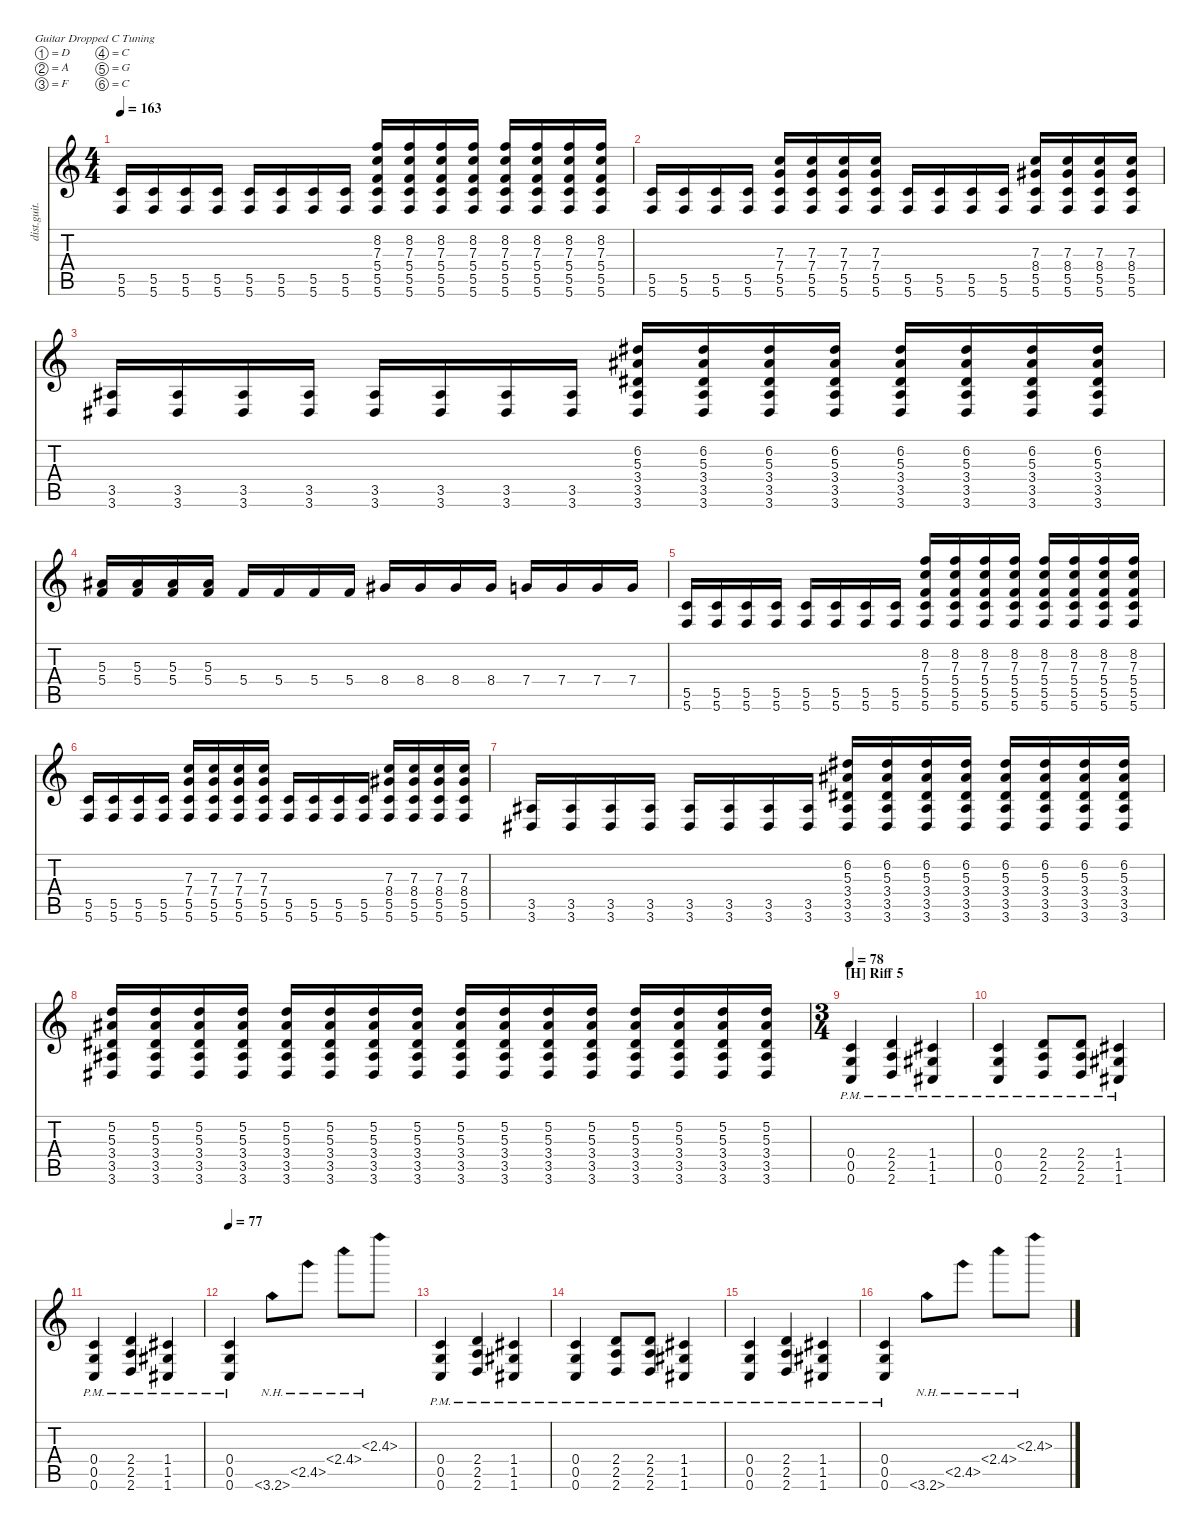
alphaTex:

\hideDynamics
\bracketExtendMode nobrackets
\track ("E.Guitar L" "dist.guit.") {instrument overdrivenguitar}
\staff {score tabs}
\tuning (D4 A3 F3 C3 G2 C2)
\ts (4 4)
\tempo 163
\clef g2
\ks c
(5.6 5.5).16{dy mf beam Up} (5.6 5.5).16{beam Up} (5.6 5.5).16{beam Up} (5.6 5.5).16{beam Up} (5.5 5.6).16{beam Up} (5.5 5.6).16{beam Up} (5.5 5.6).16{beam Up} (5.6 5.5).16{beam Up} (7.3 8.2 5.4 5.5 5.6).16{beam Up} (7.3 8.2 5.4 5.5 5.6).16{beam Up} (7.3 8.2 5.4 5.5 5.6).16{beam Up} (7.3 8.2 5.4 5.5 5.6).16{beam Up} (7.3 8.2 5.4 5.5 5.6).16{beam Up} (8.2 7.3 5.4 5.5 5.6).16{beam Up} (8.2 7.3 5.4 5.5 5.6).16{beam Up} (8.2 7.3 5.4 5.5 5.6).16{beam Up} |
(5.6 5.5).16{beam Up} (5.6 5.5).16{beam Up} (5.6 5.5).16{beam Up} (5.6 5.5).16{beam Up} (5.5 5.6 7.4 7.3).16{beam Up} (5.5 5.6 7.4 7.3).16{beam Up} (5.5 5.6 7.4 7.3).16{beam Up} (5.6 5.5 7.4 7.3).16{beam Up} (5.5 5.6).16{beam Up} (5.5 5.6).16{beam Up} (5.5 5.6).16{beam Up} (5.5 5.6).16{beam Up} (5.5 5.6 8.4{acc #} 7.3).16{beam Up} (5.5 5.6 8.4{acc #} 7.3).16{beam Up} (5.5 5.6 8.4{acc #} 7.3).16{beam Up} (5.5 5.6 8.4{acc #} 7.3).16{beam Up} |
(3.6{acc #} 3.5{acc #}).16{beam Up} (3.6{acc #} 3.5{acc #}).16{beam Up} (3.6{acc #} 3.5{acc #}).16{beam Up} (3.6{acc #} 3.5{acc #}).16{beam Up} (3.5{acc #} 3.6{acc #}).16{beam Up} (3.5{acc #} 3.6{acc #}).16{beam Up} (3.5{acc #} 3.6{acc #}).16{beam Up} (3.6{acc #} 3.5{acc #}).16{beam Up} (5.3{acc #} 6.2{acc #} 3.4{acc #} 3.5{acc #} 3.6{acc #}).16{beam Up} (5.3{acc #} 6.2{acc #} 3.4{acc #} 3.5{acc #} 3.6{acc #}).16{beam Up} (5.3{acc #} 6.2{acc #} 3.4{acc #} 3.5{acc #} 3.6{acc #}).16{beam Up} (5.3{acc #} 6.2{acc #} 3.4{acc #} 3.5{acc #} 3.6{acc #}).16{beam Up} (5.3{acc #} 6.2{acc #} 3.4{acc #} 3.5{acc #} 3.6{acc #}).16{beam Up} (6.2{acc #} 5.3{acc #} 3.4{acc #} 3.5{acc #} 3.6{acc #}).16{beam Up} (6.2{acc #} 5.3{acc #} 3.4{acc #} 3.5{acc #} 3.6{acc #}).16{beam Up} (6.2{acc #} 5.3{acc #} 3.4{acc #} 3.5{acc #} 3.6{acc #}).16{beam Up} |
(5.3{acc #} 5.4).16{beam Up} (5.3{acc #} 5.4).16{beam Up} (5.3{acc #} 5.4).16{beam Up} (5.3{acc #} 5.4).16{beam Up} 5.4.16{beam Up} 5.4.16{beam Up} 5.4.16{beam Up} 5.4.16{beam Up} 8.4{acc #}.16{beam Up} 8.4{acc #}.16{beam Up} 8.4{acc #}.16{beam Up} 8.4{acc #}.16{beam Up} 7.4.16{beam Up} 7.4.16{beam Up} 7.4.16{beam Up} 7.4.16{beam Up} |
(5.6 5.5).16{beam Up} (5.6 5.5).16{beam Up} (5.6 5.5).16{beam Up} (5.6 5.5).16{beam Up} (5.5 5.6).16{beam Up} (5.5 5.6).16{beam Up} (5.5 5.6).16{beam Up} (5.6 5.5).16{beam Up} (7.3 8.2 5.4 5.5 5.6).16{beam Up} (7.3 8.2 5.4 5.5 5.6).16{beam Up} (7.3 8.2 5.4 5.5 5.6).16{beam Up} (7.3 8.2 5.4 5.5 5.6).16{beam Up} (7.3 8.2 5.4 5.5 5.6).16{beam Up} (8.2 7.3 5.4 5.5 5.6).16{beam Up} (8.2 7.3 5.4 5.5 5.6).16{beam Up} (8.2 7.3 5.4 5.5 5.6).16{beam Up} |
(5.6 5.5).16{beam Up} (5.6 5.5).16{beam Up} (5.6 5.5).16{beam Up} (5.6 5.5).16{beam Up} (5.5 5.6 7.4 7.3).16{beam Up} (5.5 5.6 7.4 7.3).16{beam Up} (5.5 5.6 7.4 7.3).16{beam Up} (5.6 5.5 7.4 7.3).16{beam Up} (5.5 5.6).16{beam Up} (5.5 5.6).16{beam Up} (5.5 5.6).16{beam Up} (5.5 5.6).16{beam Up} (5.5 5.6 8.4{acc #} 7.3).16{beam Up} (5.5 5.6 8.4{acc #} 7.3).16{beam Up} (5.5 5.6 8.4{acc #} 7.3).16{beam Up} (5.5 5.6 8.4{acc #} 7.3).16{beam Up} |
(3.6{acc #} 3.5{acc #}).16{beam Up} (3.6{acc #} 3.5{acc #}).16{beam Up} (3.6{acc #} 3.5{acc #}).16{beam Up} (3.6{acc #} 3.5{acc #}).16{beam Up} (3.5{acc #} 3.6{acc #}).16{beam Up} (3.5{acc #} 3.6{acc #}).16{beam Up} (3.5{acc #} 3.6{acc #}).16{beam Up} (3.6{acc #} 3.5{acc #}).16{beam Up} (5.3{acc #} 6.2{acc #} 3.4{acc #} 3.5{acc #} 3.6{acc #}).16{beam Up} (5.3{acc #} 6.2{acc #} 3.4{acc #} 3.5{acc #} 3.6{acc #}).16{beam Up} (5.3{acc #} 6.2{acc #} 3.4{acc #} 3.5{acc #} 3.6{acc #}).16{beam Up} (5.3{acc #} 6.2{acc #} 3.4{acc #} 3.5{acc #} 3.6{acc #}).16{beam Up} (5.3{acc #} 6.2{acc #} 3.4{acc #} 3.5{acc #} 3.6{acc #}).16{beam Up} (6.2{acc #} 5.3{acc #} 3.4{acc #} 3.5{acc #} 3.6{acc #}).16{beam Up} (6.2{acc #} 5.3{acc #} 3.4{acc #} 3.5{acc #} 3.6{acc #}).16{beam Up} (6.2{acc #} 5.3{acc #} 3.4{acc #} 3.5{acc #} 3.6{acc #}).16{beam Up} |
(5.3{acc #} 5.2 3.4{acc #} 3.5{acc #} 3.6{acc #}).16{beam Up} (5.3{acc #} 5.2 3.4{acc #} 3.5{acc #} 3.6{acc #}).16{beam Up} (5.3{acc #} 5.2 3.4{acc #} 3.5{acc #} 3.6{acc #}).16{beam Up} (5.3{acc #} 5.2 3.4{acc #} 3.5{acc #} 3.6{acc #}).16{beam Up} (3.4{acc #} 3.5{acc #} 3.6{acc #} 5.2 5.3{acc #}).16{beam Up} (3.4{acc #} 3.5{acc #} 3.6{acc #} 5.2 5.3{acc #}).16{beam Up} (3.4{acc #} 3.5{acc #} 3.6{acc #} 5.2 5.3{acc #}).16{beam Up} (3.4{acc #} 3.5{acc #} 3.6{acc #} 5.2 5.3{acc #}).16{beam Up} (5.3{acc #} 5.2 3.4{acc #} 3.5{acc #} 3.6{acc #}).16{beam Up} (5.3{acc #} 5.2 3.4{acc #} 3.5{acc #} 3.6{acc #}).16{beam Up} (5.3{acc #} 5.2 3.4{acc #} 3.5{acc #} 3.6{acc #}).16{beam Up} (5.3{acc #} 5.2 3.4{acc #} 3.5{acc #} 3.6{acc #}).16{beam Up} (5.3{acc #} 5.2 3.4{acc #} 3.5{acc #} 3.6{acc #}).16{beam Up} (5.2 5.3{acc #} 3.4{acc #} 3.5{acc #} 3.6{acc #}).16{beam Up} (5.2 5.3{acc #} 3.4{acc #} 3.5{acc #} 3.6{acc #}).16{beam Up} (5.2 5.3{acc #} 3.4{acc #} 3.5{acc #} 3.6{acc #}).16{beam Up} |
\ts (3 4)
\beaming (8 2 2 2)
\section ("H" "Riff 5")
\tempo 78
(0.6{pm} 0.5{pm} 0.4{pm}).4{beam Up} (2.6{pm} 2.5{pm} 2.4{pm}).4{beam Up} (1.6{pm acc #} 1.5{pm acc #} 1.4{pm acc #}).4{beam Up} |
(0.6{pm} 0.5{pm} 0.4{pm}).4{beam Up} (2.6{pm} 2.5{pm} 2.4{pm}).8{beam Up} (2.5{pm} 2.6{pm} 2.4{pm}).8{beam Up} (1.6{pm acc #} 1.5{pm acc #} 1.4{pm acc #}).4{beam Up} |
(0.6{pm} 0.5{pm} 0.4{pm}).4{beam Up} (2.6{pm} 2.5{pm} 2.4{pm}).4{beam Up} (1.6{pm acc #} 1.5{pm acc #} 1.4{pm acc #}).4{beam Up} |
\tempo 77
(0.6{pm} 0.5{pm} 0.4{pm}).4{beam Up} 3.6{nh acc #}.8{beam Down} 2.5{nh}.8{beam Down} 2.4{nh}.8{beam Down} 2.3{nh}.8{beam Down} |
(0.6{pm} 0.5{pm} 0.4{pm}).4{beam Up} (2.6{pm} 2.5{pm} 2.4{pm}).4{beam Up} (1.6{pm acc #} 1.5{pm acc #} 1.4{pm acc #}).4{beam Up} |
(0.6{pm} 0.5{pm} 0.4{pm}).4{beam Up} (2.6{pm} 2.5{pm} 2.4{pm}).8{beam Up} (2.5{pm} 2.6{pm} 2.4{pm}).8{beam Up} (1.6{pm acc #} 1.5{pm acc #} 1.4{pm acc #}).4{beam Up} |
(0.6{pm} 0.5{pm} 0.4{pm}).4{beam Up} (2.6{pm} 2.5{pm} 2.4{pm}).4{beam Up} (1.6{pm acc #} 1.5{pm acc #} 1.4{pm acc #}).4{beam Up} |
(0.6{pm} 0.5{pm} 0.4{pm}).4{beam Up} 3.6{nh acc #}.8{beam Down} 2.5{nh}.8{beam Down} 2.4{nh}.8{beam Down} 2.3{nh}.8{beam Down}
